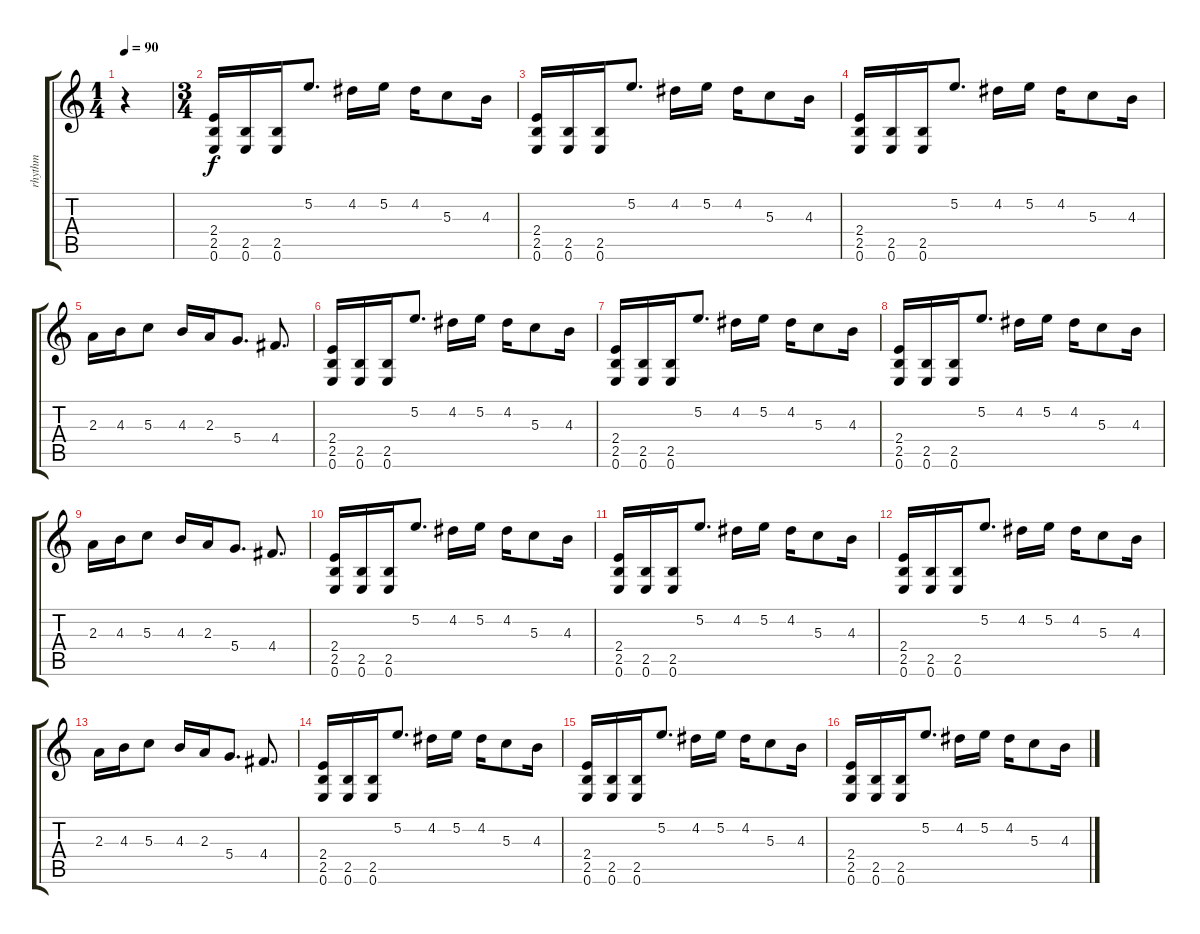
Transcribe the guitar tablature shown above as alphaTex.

\track ("rhythm" "rhythm") {instrument distortionguitar}
\staff {score tabs}
\tuning (E4 B3 G3 D3 A2 E2) {hide}
\ts (1 4)
\tempo 90
\clef g2
\ks c
r.4{dy f instrument distortionguitar} |
\ts (3 4)
(2.4 2.5 0.6).16 (2.5 0.6).16 (2.5 0.6).16 5.2.8{d} 4.2.16 5.2.16 4.2.16 5.3.8 4.3.16 |
(2.4 2.5 0.6).16 (2.5 0.6).16 (2.5 0.6).16 5.2.8{d} 4.2.16 5.2.16 4.2.16 5.3.8 4.3.16 |
(2.4 2.5 0.6).16 (2.5 0.6).16 (2.5 0.6).16 5.2.8{d} 4.2.16 5.2.16 4.2.16 5.3.8 4.3.16 |
2.3.16 4.3.16 5.3.8 4.3.16 2.3.16 5.4.8{d} 4.4.8{d} |
(2.4 2.5 0.6).16 (2.5 0.6).16 (2.5 0.6).16 5.2.8{d} 4.2.16 5.2.16 4.2.16 5.3.8 4.3.16 |
(2.4 2.5 0.6).16 (2.5 0.6).16 (2.5 0.6).16 5.2.8{d} 4.2.16 5.2.16 4.2.16 5.3.8 4.3.16 |
(2.4 2.5 0.6).16 (2.5 0.6).16 (2.5 0.6).16 5.2.8{d} 4.2.16 5.2.16 4.2.16 5.3.8 4.3.16 |
2.3.16 4.3.16 5.3.8 4.3.16 2.3.16 5.4.8{d} 4.4.8{d} |
(2.4 2.5 0.6).16 (2.5 0.6).16 (2.5 0.6).16 5.2.8{d} 4.2.16 5.2.16 4.2.16 5.3.8 4.3.16 |
(2.4 2.5 0.6).16 (2.5 0.6).16 (2.5 0.6).16 5.2.8{d} 4.2.16 5.2.16 4.2.16 5.3.8 4.3.16 |
(2.4 2.5 0.6).16 (2.5 0.6).16 (2.5 0.6).16 5.2.8{d} 4.2.16 5.2.16 4.2.16 5.3.8 4.3.16 |
2.3.16 4.3.16 5.3.8 4.3.16 2.3.16 5.4.8{d} 4.4.8{d} |
(2.4 2.5 0.6).16 (2.5 0.6).16 (2.5 0.6).16 5.2.8{d} 4.2.16 5.2.16 4.2.16 5.3.8 4.3.16 |
(2.4 2.5 0.6).16 (2.5 0.6).16 (2.5 0.6).16 5.2.8{d} 4.2.16 5.2.16 4.2.16 5.3.8 4.3.16 |
(2.4 2.5 0.6).16 (2.5 0.6).16 (2.5 0.6).16 5.2.8{d} 4.2.16 5.2.16 4.2.16 5.3.8 4.3.16
